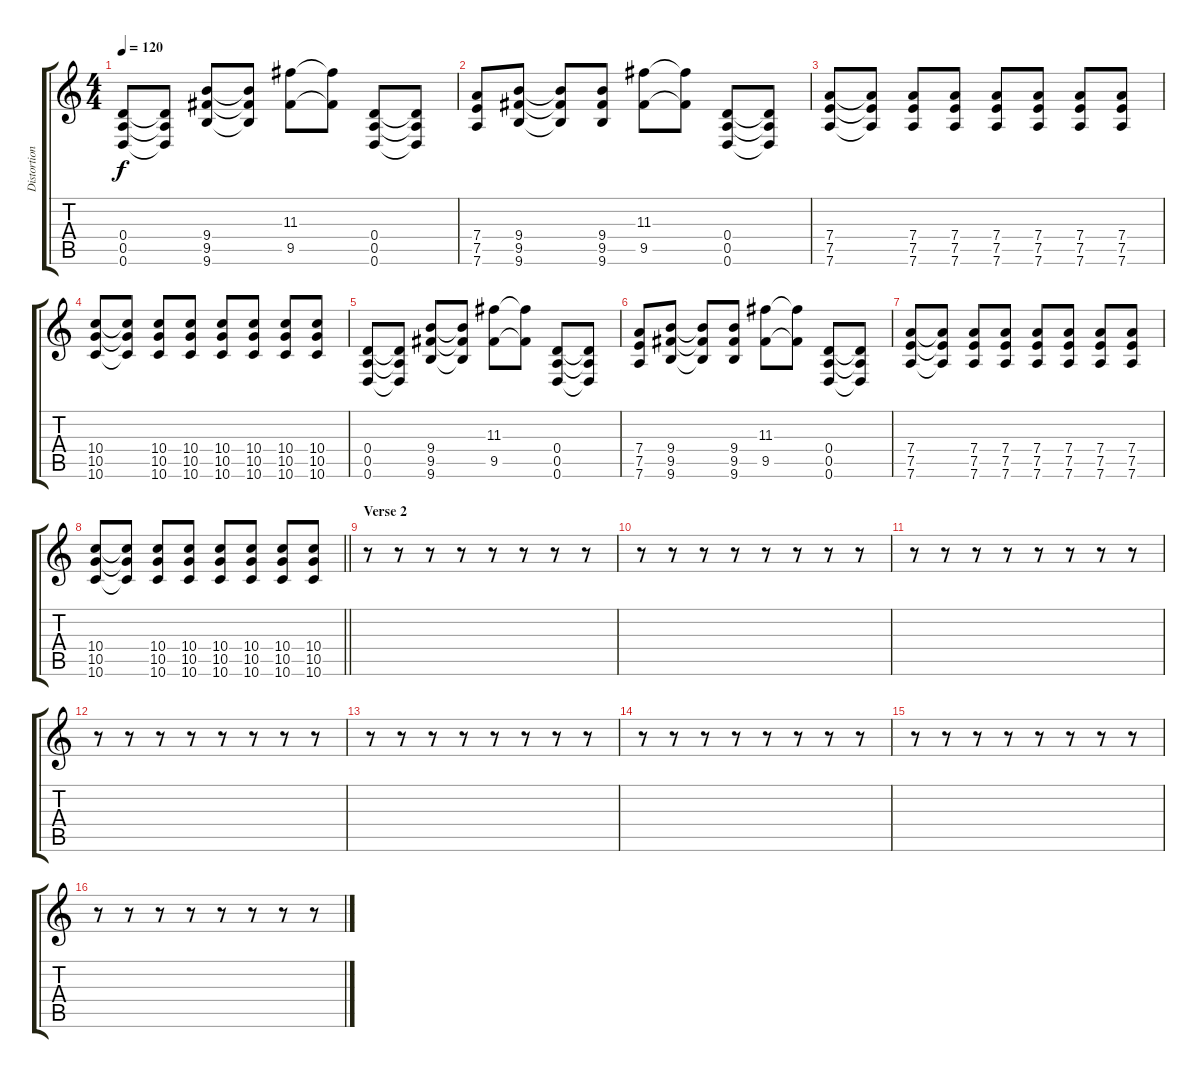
\track ("Distortion" "Distortion") {instrument distortionguitar}
\staff {score tabs}
\tuning (E4 B3 G3 D3 A2 D2) {hide}
\ts (4 4)
\tempo 120
\clef g2
\ks c
(0.4 0.5 0.6).8{dy f} (0.4{t} 0.5{t} 0.6{t}).8 (9.4 9.5 9.6).8 (9.4{t} 9.5{t} 9.6{t}).8 (11.3 9.5).8 (11.3{t} 9.5{t}).8 (0.4 0.5 0.6).8 (0.4{t} 0.5{t} 0.6{t}).8 |
(7.4 7.5 7.6).8 (9.4 9.5 9.6).8 (9.4{t} 9.5{t} 9.6{t}).8 (9.4 9.5 9.6).8 (11.3 9.5).8 (11.3{t} 9.5{t}).8 (0.4 0.5 0.6).8 (0.4{t} 0.5{t} 0.6{t}).8 |
(7.4 7.5 7.6).8 (7.4{t} 7.5{t} 7.6{t}).8 (7.4 7.5 7.6).8 (7.4 7.5 7.6).8 (7.4 7.5 7.6).8 (7.4 7.5 7.6).8 (7.4 7.5 7.6).8 (7.4 7.5 7.6).8 |
(10.4 10.5 10.6).8 (10.4{t} 10.5{t} 10.6{t}).8 (10.4 10.5 10.6).8 (10.4 10.5 10.6).8 (10.4 10.5 10.6).8 (10.4 10.5 10.6).8 (10.4 10.5 10.6).8 (10.4 10.5 10.6).8 |
(0.4 0.5 0.6).8 (0.4{t} 0.5{t} 0.6{t}).8 (9.4 9.5 9.6).8 (9.4{t} 9.5{t} 9.6{t}).8 (11.3 9.5).8 (11.3{t} 9.5{t}).8 (0.4 0.5 0.6).8 (0.4{t} 0.5{t} 0.6{t}).8 |
(7.4 7.5 7.6).8 (9.4 9.5 9.6).8 (9.4{t} 9.5{t} 9.6{t}).8 (9.4 9.5 9.6).8 (11.3 9.5).8 (11.3{t} 9.5{t}).8 (0.4 0.5 0.6).8 (0.4{t} 0.5{t} 0.6{t}).8 |
(7.4 7.5 7.6).8 (7.4{t} 7.5{t} 7.6{t}).8 (7.4 7.5 7.6).8 (7.4 7.5 7.6).8 (7.4 7.5 7.6).8 (7.4 7.5 7.6).8 (7.4 7.5 7.6).8 (7.4 7.5 7.6).8 |
\barLineRight lightlight
(10.4 10.5 10.6).8 (10.4{t} 10.5{t} 10.6{t}).8 (10.4 10.5 10.6).8 (10.4 10.5 10.6).8 (10.4 10.5 10.6).8 (10.4 10.5 10.6).8 (10.4 10.5 10.6).8 (10.4 10.5 10.6).8 |
\section ("" "Verse 2")
r.8 r.8 r.8 r.8 r.8 r.8 r.8 r.8 |
r.8 r.8 r.8 r.8 r.8 r.8 r.8 r.8 |
r.8 r.8 r.8 r.8 r.8 r.8 r.8 r.8 |
r.8 r.8 r.8 r.8 r.8 r.8 r.8 r.8 |
r.8 r.8 r.8 r.8 r.8 r.8 r.8 r.8 |
r.8 r.8 r.8 r.8 r.8 r.8 r.8 r.8 |
r.8 r.8 r.8 r.8 r.8 r.8 r.8 r.8 |
r.8 r.8 r.8 r.8 r.8 r.8 r.8 r.8
